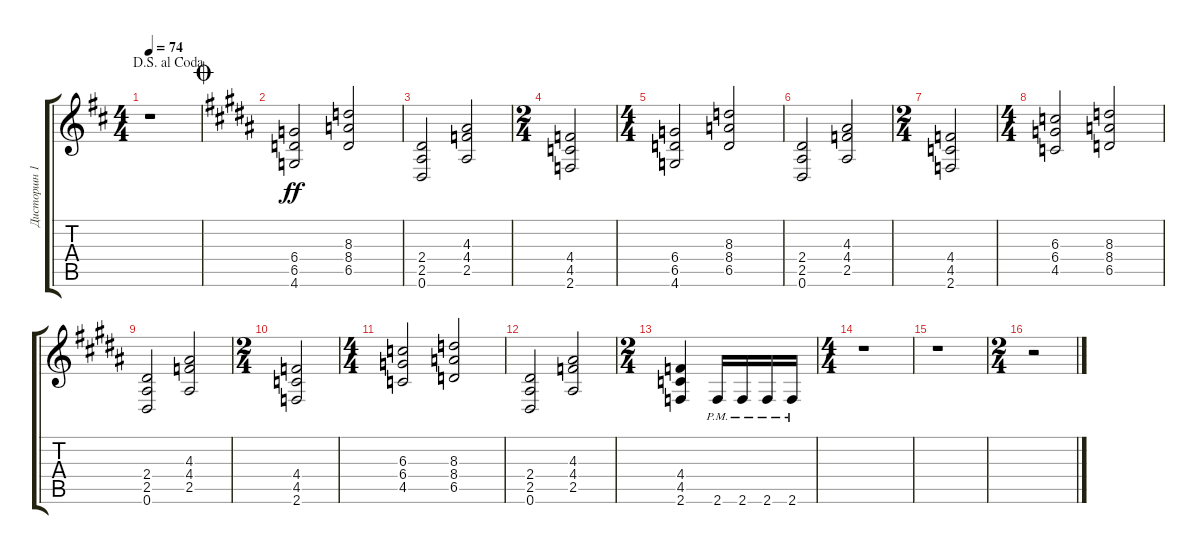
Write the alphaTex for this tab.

\track ("Дисторшн 1" "Дисторшн 1") {instrument distortionguitar}
\staff {score tabs}
\tuning (Eb4 Bb3 Gb3 Db3 Ab2 Eb2) {hide}
\ts (4 4)
\jump dalsegnoalcoda
\tempo 74
\clef g2
\ks d
r.1{dy mp} |
\jump coda
\ks b
(6.4 6.5 4.6).2{dy ff} (8.3 8.4 6.5).2 |
(2.4 2.5 0.6).2 (4.3 4.4 2.5).2 |
\ts (2 4)
(4.4 4.5 2.6).2 |
\ts (4 4)
(6.4 6.5 4.6).2 (8.3 8.4 6.5).2 |
(2.4 2.5 0.6).2 (4.3 4.4 2.5).2 |
\ts (2 4)
(4.4 4.5 2.6).2 |
\ts (4 4)
(6.3 6.4 4.5).2 (8.3 8.4 6.5).2 |
(2.4 2.5 0.6).2 (4.3 4.4 2.5).2 |
\ts (2 4)
(4.4 4.5 2.6).2 |
\ts (4 4)
(6.3 6.4 4.5).2 (8.3 8.4 6.5).2 |
(2.4 2.5 0.6).2 (4.3 4.4 2.5).2 |
\ts (2 4)
(4.4 4.5 2.6).4 2.6{pm}.16 2.6{pm}.16 2.6{pm}.16 2.6{pm}.16 |
\ts (4 4)
r.1 |
r.1 |
\ts (2 4)
r.2
